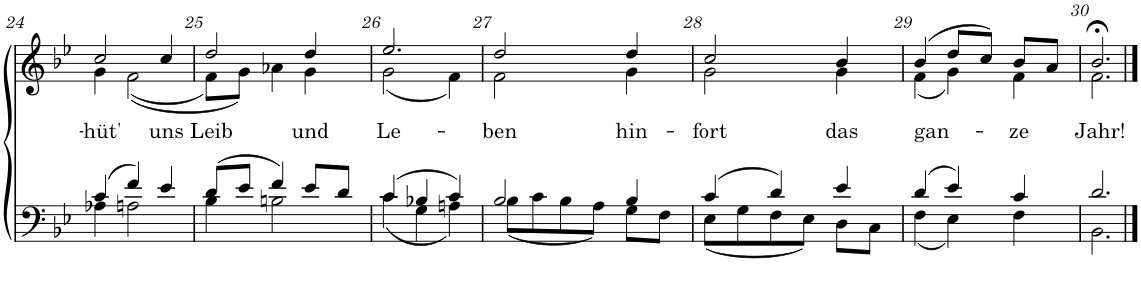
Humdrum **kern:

**kern	**kern	**text
*part2	*part1	*part1
*staff2	*staff1	*staff1
*I"Tenor/Bass	*I"Soprano/Alto	*
!!LO:PB:g=z
*clefF4	*clefG2	*
*k[b-e-]	*k[b-e-]	*
*M3/4	*M3/4	*
=24	=24	=24
*^	*	*
!	!	!	!LO:LY:b
*	*	*^	*
(4c/	4A-X\	2cc/	4g\	-hüt'
4f/)	2An\	.	((2f\	.
!	!	!	!	!LO:LY:b
4e-/	.	4cc/	.	uns
=25	=25	=25	=25	=25
!	!	!	!	!LO:LY:b
(8d/L	4B-\	2dd/	8f\L)	Leib
8e-/J	.	.	8g\J)	.
4f/)	2Bn\	.	4a-X\	.
!	!	!	!	!LO:LY:b
8e-/L	.	4dd/	4g\	und
8d/J	.	.	.	.
=26	=26	=26	=26	=26
!	!	!	!	!LO:LY:b
(4c/	(4c\	2.ee-/	(2g\	Le-
4B-X/	4G\	.	.	.
4c/)	4An\)	.	4f\)	.
=27	=27	=27	=27	=27
!	!	!	!	!LO:LY:b
2B-/	(8B-\L	2dd/	2f\	-ben
.	8c\	.	.	.
.	8B-\	.	.	.
.	8A\J)	.	.	.
!	!	!	!	!LO:LY:b
4B-/	8G\L	4dd/	4g\	hin-
.	8F\J	.	.	.
=28	=28	=28	=28	=28
!	!	!	!	!LO:LY:b
(4c/	(8E-\L	2cc/	2g\	-fort
.	8G\	.	.	.
4d/)	8F\	.	.	.
.	8E-\J)	.	.	.
!	!	!	!	!LO:LY:b
4e-/	8D\L	4b-/	4g\	das
.	8C\J	.	.	.
=29	=29	=29	=29	=29
!	!	!	!	!LO:LY:b
(4d/	(4F\	(4b-/	(4f\	gan-
4e-/)	4E-\)	8dd/L	4g\)	.
.	.	8cc/J)	.	.
!	!	!	!	!LO:LY:b
4c/	4F\	8b-/L	4f\	-ze
.	.	8a/J	.	.
=30	=30	=30	=30	=30
!	!	!	!	!LO:LY:b
2.d/	2.BB-\	2.b-;</	2.f\	Jahr!
*v	*v	*	*	*
*	*v	*v	*
==	==	==
*-	*-	*-
